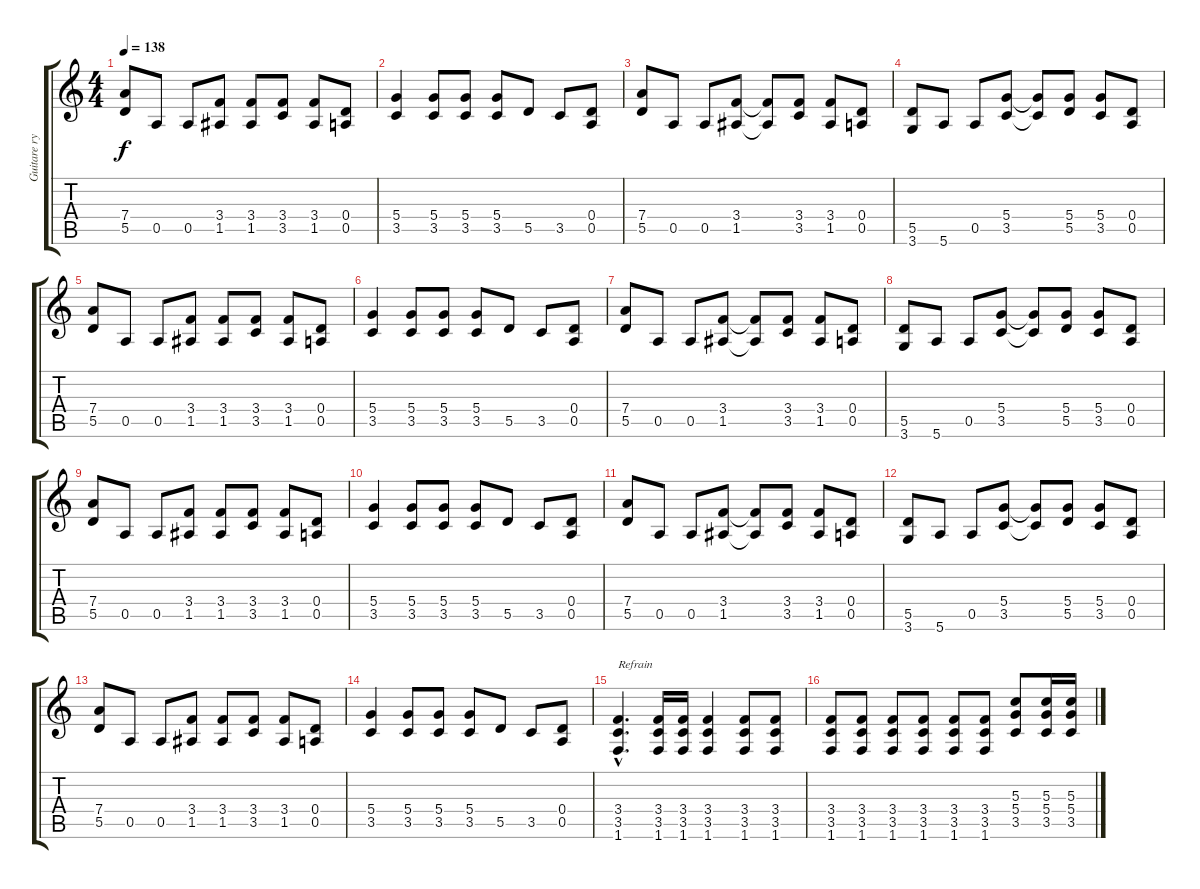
\track ("Guitare rythmique 1" "Guitare ry") {instrument electricguitarmuted}
\staff {score tabs}
\tuning (E4 B3 G3 D3 A2 E2) {hide}
\ts (4 4)
\tempo 138
\clef g2
\ks c
(7.4 5.5).8{dy f} 0.5.8 0.5.8 (3.4 1.5).8 (3.4 1.5).8 (3.4 3.5).8 (3.4 1.5).8 (0.4 0.5).8 |
(5.4 3.5).4 (5.4 3.5).8 (5.4 3.5).8 (5.4 3.5).8 5.5.8 3.5.8 (0.4 0.5).8 |
(7.4 5.5).8 0.5.8 0.5.8 (3.4 1.5).8 (3.4{t} 1.5{t}).8 (3.4 3.5).8 (3.4 1.5).8 (0.4 0.5).8 |
(5.5 3.6).8 5.6.8 0.5.8 (5.4 3.5).8 (5.4{t} 3.5{t}).8 (5.4 5.5).8 (5.4 3.5).8 (0.4 0.5).8 |
(7.4 5.5).8 0.5.8 0.5.8 (3.4 1.5).8 (3.4 1.5).8 (3.4 3.5).8 (3.4 1.5).8 (0.4 0.5).8 |
(5.4 3.5).4 (5.4 3.5).8 (5.4 3.5).8 (5.4 3.5).8 5.5.8 3.5.8 (0.4 0.5).8 |
(7.4 5.5).8 0.5.8 0.5.8 (3.4 1.5).8 (3.4{t} 1.5{t}).8 (3.4 3.5).8 (3.4 1.5).8 (0.4 0.5).8 |
(5.5 3.6).8 5.6.8 0.5.8 (5.4 3.5).8 (5.4{t} 3.5{t}).8 (5.4 5.5).8 (5.4 3.5).8 (0.4 0.5).8 |
(7.4 5.5).8 0.5.8 0.5.8 (3.4 1.5).8 (3.4 1.5).8 (3.4 3.5).8 (3.4 1.5).8 (0.4 0.5).8 |
(5.4 3.5).4 (5.4 3.5).8 (5.4 3.5).8 (5.4 3.5).8 5.5.8 3.5.8 (0.4 0.5).8 |
(7.4 5.5).8 0.5.8 0.5.8 (3.4 1.5).8 (3.4{t} 1.5{t}).8 (3.4 3.5).8 (3.4 1.5).8 (0.4 0.5).8 |
(5.5 3.6).8 5.6.8 0.5.8 (5.4 3.5).8 (5.4{t} 3.5{t}).8 (5.4 5.5).8 (5.4 3.5).8 (0.4 0.5).8 |
(7.4 5.5).8 0.5.8 0.5.8 (3.4 1.5).8 (3.4 1.5).8 (3.4 3.5).8 (3.4 1.5).8 (0.4 0.5).8 |
(5.4 3.5).4 (5.4 3.5).8 (5.4 3.5).8 (5.4 3.5).8 5.5.8 3.5.8 (0.4 0.5).8 |
(3.4{hac} 3.5{hac} 1.6{hac}).4{d txt "Refrain"} (3.4 3.5 1.6).16 (3.4 3.5 1.6).16 (3.4 3.5 1.6).4 (3.4 3.5 1.6).8 (3.4 3.5 1.6).8 |
(3.4 3.5 1.6).8 (3.4 3.5 1.6).8 (3.4 3.5 1.6).8 (3.4 3.5 1.6).8 (3.4 3.5 1.6).8 (3.4 3.5 1.6).8 (5.3 5.4 3.5).8 (5.3 5.4 3.5).16 (5.3 5.4 3.5).16
